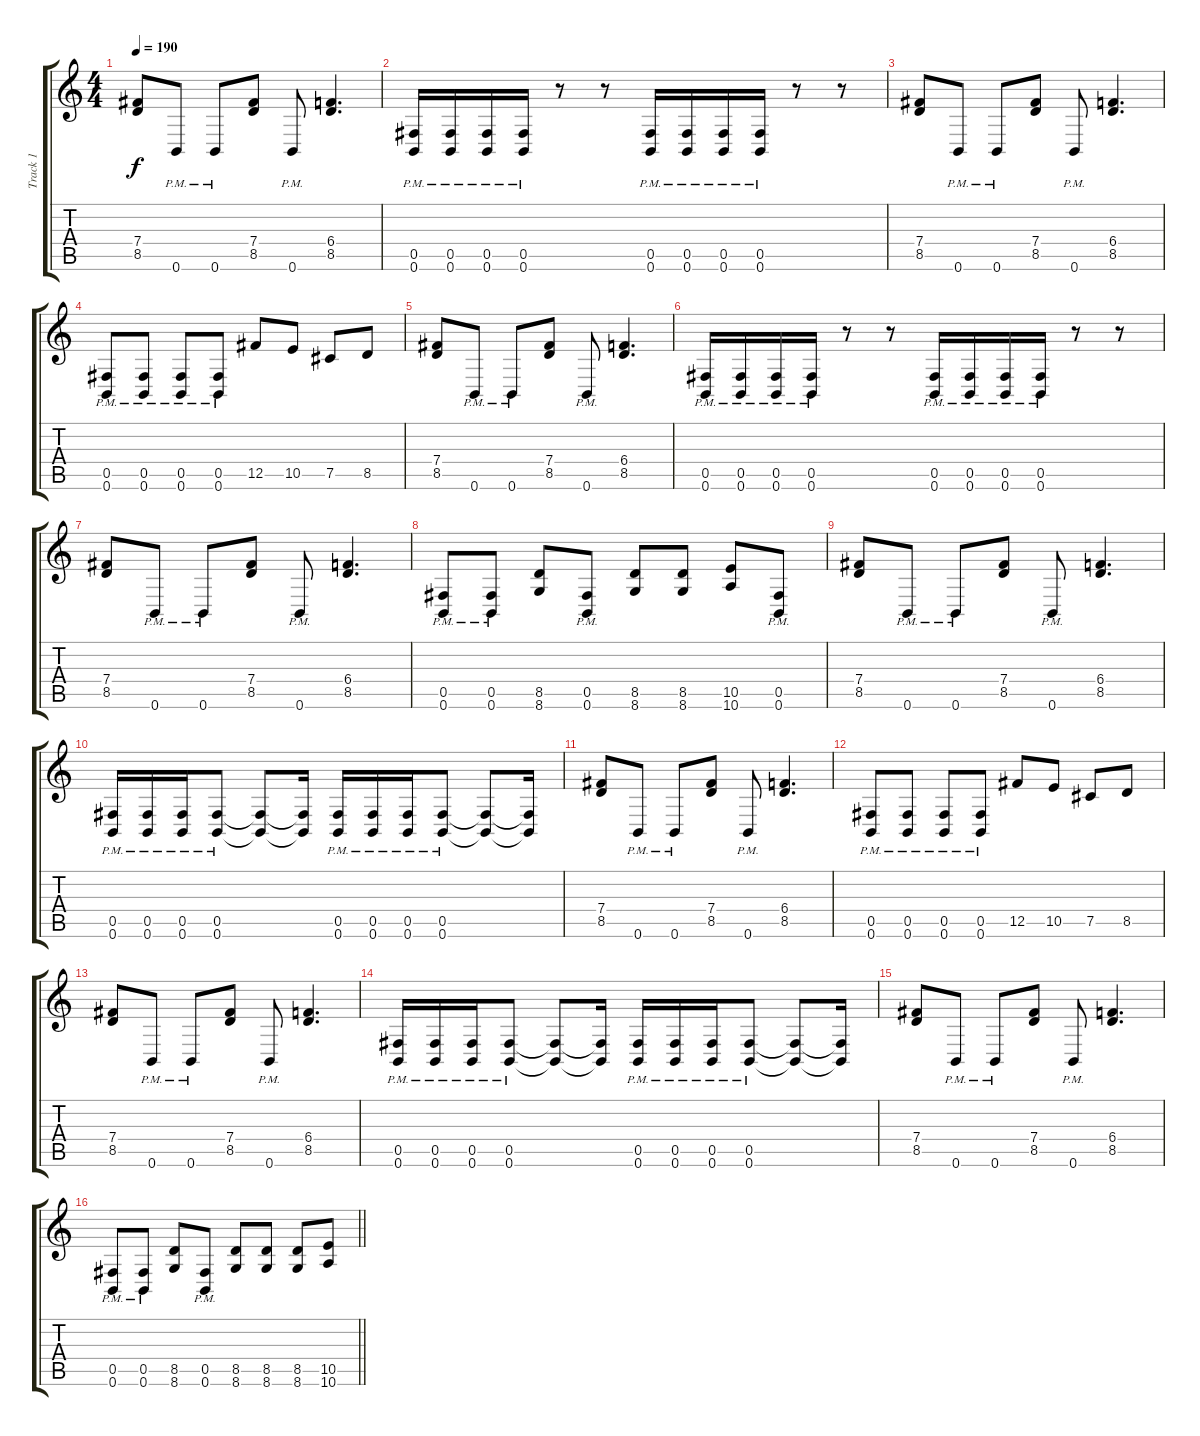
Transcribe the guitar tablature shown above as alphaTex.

\track ("Track 1" "Track 1") {instrument distortionguitar}
\staff {score tabs}
\tuning (Db4 Ab3 E3 B2 Gb2 B1) {hide}
\ts (4 4)
\tempo 190
\clef g2
\ks c
(7.4 8.5).8{dy f} 0.6{pm}.8 0.6{pm}.8 (7.4 8.5).8 0.6{pm}.8 (6.4 8.5).4{d} |
(0.5{pm} 0.6{pm}).16 (0.5{pm} 0.6{pm}).16 (0.5{pm} 0.6{pm}).16 (0.5{pm} 0.6{pm}).16 r.8 r.8 (0.5{pm} 0.6{pm}).16 (0.5{pm} 0.6{pm}).16 (0.5{pm} 0.6{pm}).16 (0.5{pm} 0.6{pm}).16 r.8 r.8 |
(7.4 8.5).8 0.6{pm}.8 0.6{pm}.8 (7.4 8.5).8 0.6{pm}.8 (6.4 8.5).4{d} |
(0.5{pm} 0.6{pm}).8 (0.5{pm} 0.6{pm}).8 (0.5{pm} 0.6{pm}).8 (0.5{pm} 0.6{pm}).8 12.5.8 10.5.8 7.5.8 8.5.8 |
(7.4 8.5).8 0.6{pm}.8 0.6{pm}.8 (7.4 8.5).8 0.6{pm}.8 (6.4 8.5).4{d} |
(0.5{pm} 0.6{pm}).16 (0.5{pm} 0.6{pm}).16 (0.5{pm} 0.6{pm}).16 (0.5{pm} 0.6{pm}).16 r.8 r.8 (0.5{pm} 0.6{pm}).16 (0.5{pm} 0.6{pm}).16 (0.5{pm} 0.6{pm}).16 (0.5{pm} 0.6{pm}).16 r.8 r.8 |
(7.4 8.5).8 0.6{pm}.8 0.6{pm}.8 (7.4 8.5).8 0.6{pm}.8 (6.4 8.5).4{d} |
(0.5{pm} 0.6{pm}).8 (0.5{pm} 0.6{pm}).8 (8.5 8.6).8 (0.5{pm} 0.6{pm}).8 (8.5 8.6).8 (8.5 8.6).8 (10.5 10.6).8 (0.5{pm} 0.6{pm}).8 |
(7.4 8.5).8 0.6{pm}.8 0.6{pm}.8 (7.4 8.5).8 0.6{pm}.8 (6.4 8.5).4{d} |
(0.5{pm} 0.6{pm}).16 (0.5{pm} 0.6{pm}).16 (0.5{pm} 0.6{pm}).16 (0.5{pm} 0.6{pm}).8 (0.5{t} 0.6{t}).8 (0.5{t} 0.6{t}).16 (0.5{pm} 0.6{pm}).16 (0.5{pm} 0.6{pm}).16 (0.5{pm} 0.6{pm}).16 (0.5{pm} 0.6).8 (0.5{t} 0.6{t}).8 (0.5{t} 0.6{t}).16 |
(7.4 8.5).8 0.6{pm}.8 0.6{pm}.8 (7.4 8.5).8 0.6{pm}.8 (6.4 8.5).4{d} |
(0.5{pm} 0.6{pm}).8 (0.5{pm} 0.6{pm}).8 (0.5{pm} 0.6{pm}).8 (0.5{pm} 0.6{pm}).8 12.5.8 10.5.8 7.5.8 8.5.8 |
(7.4 8.5).8 0.6{pm}.8 0.6{pm}.8 (7.4 8.5).8 0.6{pm}.8 (6.4 8.5).4{d} |
(0.5{pm} 0.6{pm}).16 (0.5{pm} 0.6{pm}).16 (0.5{pm} 0.6{pm}).16 (0.5{pm} 0.6{pm}).8 (0.5{t} 0.6{t}).8 (0.5{t} 0.6{t}).16 (0.5{pm} 0.6{pm}).16 (0.5{pm} 0.6{pm}).16 (0.5{pm} 0.6{pm}).16 (0.5{pm} 0.6).8 (0.5{t} 0.6{t}).8 (0.5{t} 0.6{t}).16 |
(7.4 8.5).8 0.6{pm}.8 0.6{pm}.8 (7.4 8.5).8 0.6{pm}.8 (6.4 8.5).4{d} |
\barLineRight lightlight
(0.5{pm} 0.6{pm}).8 (0.5{pm} 0.6{pm}).8 (8.5 8.6).8 (0.5{pm} 0.6{pm}).8 (8.5 8.6).8 (8.5 8.6).8 (8.5 8.6).8 (10.5 10.6).8
